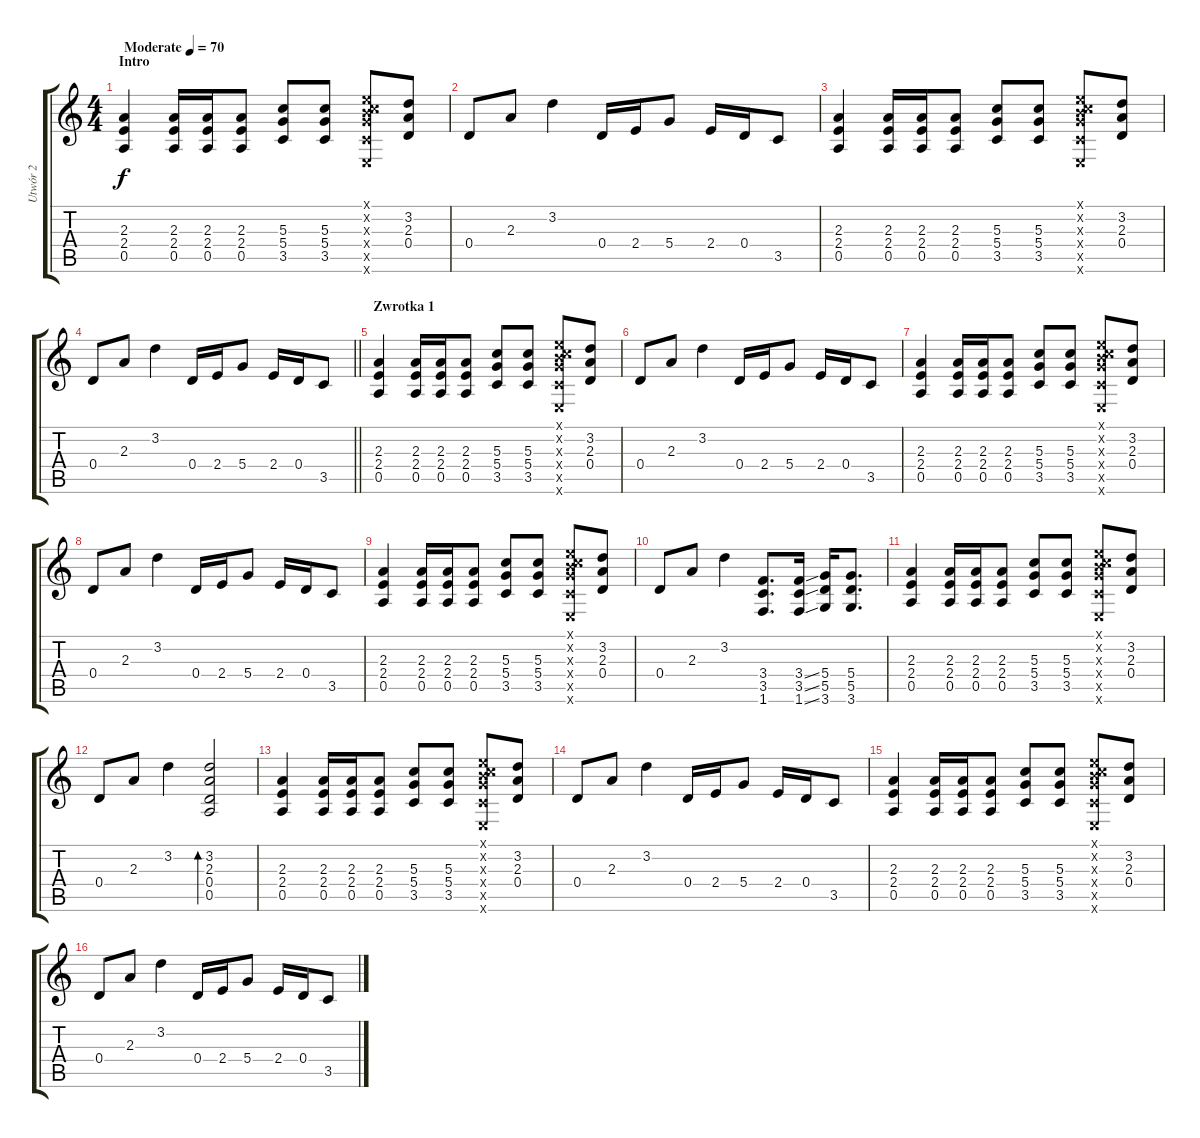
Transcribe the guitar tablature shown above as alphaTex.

\track ("Utwór 2" "Utwór 2") {instrument acousticguitarsteel}
\staff {score tabs}
\tuning (E4 B3 G3 D3 A2 E2) {hide}
\ts (4 4)
\section ("" "Intro")
\tempo (70 "Moderate")
\clef g2
\ks c
(2.3 2.4 0.5).4{dy f instrument acousticguitarsteel} (2.3 2.4 0.5).16 (2.3 2.4 0.5).16 (2.3 2.4 0.5).8 (5.3 5.4 3.5).8 (5.3 5.4 3.5).8 (0.1{x} 0.2{x} 5.3{x} 5.4{x} 3.5{x} 0.6{x}).8 (3.2 2.3 0.4).8 |
0.4.8 2.3.8 3.2.4 0.4.16 2.4.16 5.4.8 2.4.16 0.4.16 3.5.8 |
(2.3 2.4 0.5).4 (2.3 2.4 0.5).16 (2.3 2.4 0.5).16 (2.3 2.4 0.5).8 (5.3 5.4 3.5).8 (5.3 5.4 3.5).8 (0.1{x} 0.2{x} 5.3{x} 5.4{x} 3.5{x} 0.6{x}).8 (3.2 2.3 0.4).8 |
\barLineRight lightlight
0.4.8 2.3.8 3.2.4 0.4.16 2.4.16 5.4.8 2.4.16 0.4.16 3.5.8 |
\section ("" "Zwrotka 1")
(2.3 2.4 0.5).4 (2.3 2.4 0.5).16 (2.3 2.4 0.5).16 (2.3 2.4 0.5).8 (5.3 5.4 3.5).8 (5.3 5.4 3.5).8 (0.1{x} 0.2{x} 5.3{x} 5.4{x} 3.5{x} 0.6{x}).8 (3.2 2.3 0.4).8 |
0.4.8 2.3.8 3.2.4 0.4.16 2.4.16 5.4.8 2.4.16 0.4.16 3.5.8 |
(2.3 2.4 0.5).4 (2.3 2.4 0.5).16 (2.3 2.4 0.5).16 (2.3 2.4 0.5).8 (5.3 5.4 3.5).8 (5.3 5.4 3.5).8 (0.1{x} 0.2{x} 5.3{x} 5.4{x} 3.5{x} 0.6{x}).8 (3.2 2.3 0.4).8 |
0.4.8 2.3.8 3.2.4 0.4.16 2.4.16 5.4.8 2.4.16 0.4.16 3.5.8 |
(2.3 2.4 0.5).4 (2.3 2.4 0.5).16 (2.3 2.4 0.5).16 (2.3 2.4 0.5).8 (5.3 5.4 3.5).8 (5.3 5.4 3.5).8 (0.1{x} 0.2{x} 5.3{x} 5.4{x} 3.5{x} 0.6{x}).8 (3.2 2.3 0.4).8 |
0.4.8 2.3.8 3.2.4 (3.4 3.5 1.6).8{d} (3.4{ss} 3.5{ss} 1.6{ss}).16 (5.4 5.5 3.6).16 (5.4 5.5 3.6).8{d} |
(2.3 2.4 0.5).4 (2.3 2.4 0.5).16 (2.3 2.4 0.5).16 (2.3 2.4 0.5).8 (5.3 5.4 3.5).8 (5.3 5.4 3.5).8 (0.1{x} 0.2{x} 5.3{x} 5.4{x} 3.5{x} 0.6{x}).8 (3.2 2.3 0.4).8 |
0.4.8 2.3.8 3.2.4 (3.2 2.3 0.4 0.5).2{bd 30} |
(2.3 2.4 0.5).4 (2.3 2.4 0.5).16 (2.3 2.4 0.5).16 (2.3 2.4 0.5).8 (5.3 5.4 3.5).8 (5.3 5.4 3.5).8 (0.1{x} 0.2{x} 5.3{x} 5.4{x} 3.5{x} 0.6{x}).8 (3.2 2.3 0.4).8 |
0.4.8 2.3.8 3.2.4 0.4.16 2.4.16 5.4.8 2.4.16 0.4.16 3.5.8 |
(2.3 2.4 0.5).4 (2.3 2.4 0.5).16 (2.3 2.4 0.5).16 (2.3 2.4 0.5).8 (5.3 5.4 3.5).8 (5.3 5.4 3.5).8 (0.1{x} 0.2{x} 5.3{x} 5.4{x} 3.5{x} 0.6{x}).8 (3.2 2.3 0.4).8 |
0.4.8 2.3.8 3.2.4 0.4.16 2.4.16 5.4.8 2.4.16 0.4.16 3.5.8
